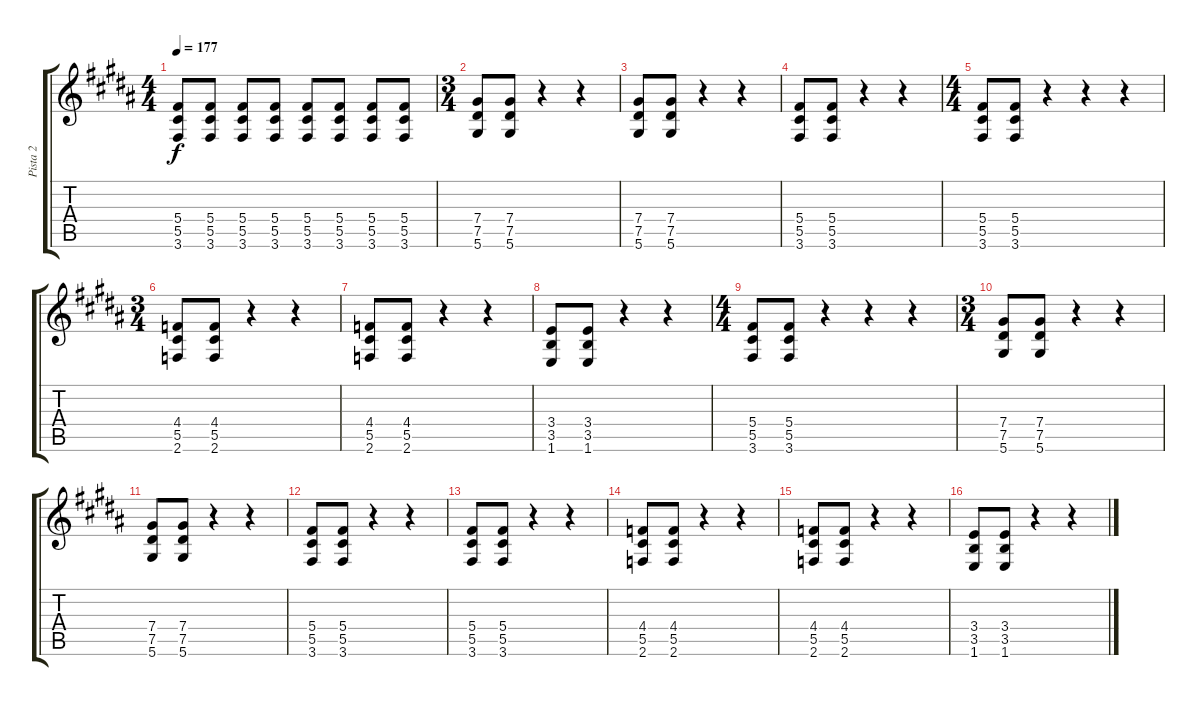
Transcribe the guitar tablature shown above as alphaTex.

\track ("Pista 2" "Pista 2") {instrument distortionguitar}
\staff {score tabs}
\tuning (Eb4 Bb3 Gb3 Db3 Ab2 Eb2) {hide}
\ts (4 4)
\tempo 177
\clef g2
\ks g#minor
(5.4 5.5 3.6).8{dy f} (5.4 5.5 3.6).8 (5.4 5.5 3.6).8 (5.4 5.5 3.6).8 (5.4 5.5 3.6).8 (5.4 5.5 3.6).8 (5.4 5.5 3.6).8 (5.4 5.5 3.6).8 |
\ts (3 4)
(7.4 7.5 5.6).8 (7.4 7.5 5.6).8 r.4 r.4 |
(7.4 7.5 5.6).8 (7.4 7.5 5.6).8 r.4 r.4 |
(5.4 5.5 3.6).8 (5.4 5.5 3.6).8 r.4 r.4 |
\ts (4 4)
(5.4 5.5 3.6).8 (5.4 5.5 3.6).8 r.4 r.4 r.4 |
\ts (3 4)
(4.4 5.5 2.6).8 (4.4 5.5 2.6).8 r.4 r.4 |
(4.4 5.5 2.6).8 (4.4 5.5 2.6).8 r.4 r.4 |
(3.4 3.5 1.6).8 (3.4 3.5 1.6).8 r.4 r.4 |
\ts (4 4)
(5.4 5.5 3.6).8 (5.4 5.5 3.6).8 r.4 r.4 r.4 |
\ts (3 4)
(7.4 7.5 5.6).8 (7.4 7.5 5.6).8 r.4 r.4 |
(7.4 7.5 5.6).8 (7.4 7.5 5.6).8 r.4 r.4 |
(5.4 5.5 3.6).8 (5.4 5.5 3.6).8 r.4 r.4 |
(5.4 5.5 3.6).8 (5.4 5.5 3.6).8 r.4 r.4 |
(4.4 5.5 2.6).8 (4.4 5.5 2.6).8 r.4 r.4 |
(4.4 5.5 2.6).8 (4.4 5.5 2.6).8 r.4 r.4 |
(3.4 3.5 1.6).8 (3.4 3.5 1.6).8 r.4 r.4
